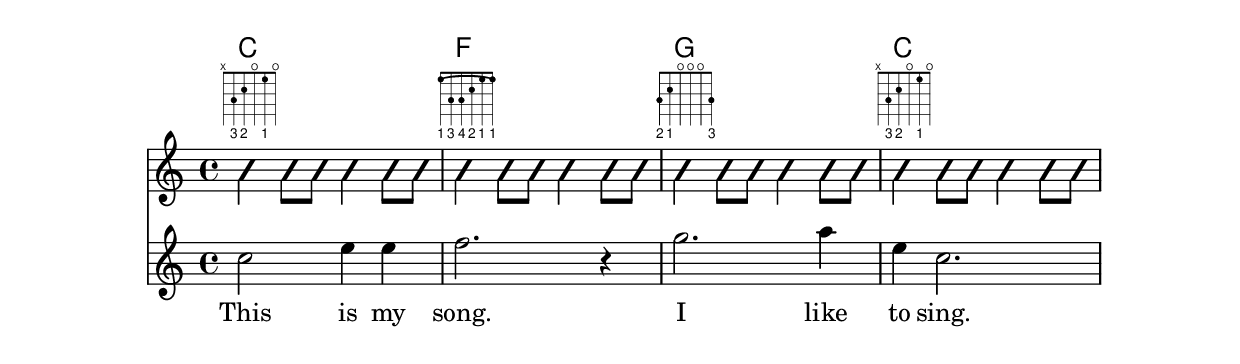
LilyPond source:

%% Do not edit this file; it is automatically
%% generated from LSR http://lsr.dsi.unimi.it
%% This file is in the public domain.
\version "2.13.39"

\header {
  lsrtags = "rhythms, fretted-strings"

%% Translation of GIT committish: 5160eccb26cee0bfd802d844233e4a8d795a1e94
  texidoces = "
Para la música de guitarra, es posible mostrar los ritmos de rasgueo,
además de las notas de la melodía, acordes y diagramas de posiciones.

"
  doctitlees = "Ritmos rasgueados de guitarra"


%% Translation of GIT committish: 0a868be38a775ecb1ef935b079000cebbc64de40
  texidocde = "
In Gitarrennotation kann neben Melodie, Akkordbezeichnungen und
Bunddiagrammen auch der Schlagrhythmus angegeben werden.

"
  doctitlede = "Schlagrhythmus für Gitarren"



%% Translation of GIT committish: 015b8e65e5e9a74cea1618b597402b5b74f89b89
  texidocfr = "
En matière de notation pour guitare, il arrive que soient indiqués les
@qq{coups de gratte} en plus de la mélodie, grilles d'accords et
diagrammes de tablature.

"
  doctitlefr = "Rythmique et guitare"

  texidoc = "
For guitar music, it is possible to show strum rhythms, along with
melody notes, chord names and fret diagrams.

"
  doctitle = "Guitar strum rhythms"
} % begin verbatim

\include "predefined-guitar-fretboards.ly"
<<
  \new ChordNames {
    \chordmode {
      c1 | f | g | c
    }
  }
  \new FretBoards {
    \chordmode {
      c1 | f | g | c
    }
  }
  \new Voice \with {
    \consists "Pitch_squash_engraver"
  } {
    \relative c'' {
      \improvisationOn
      c4 c8 c c4 c8 c
      f4 f8 f f4 f8 f
      g4 g8 g g4 g8 g
      c4 c8 c c4 c8 c
    }
  }
  \new Voice = "melody" {
    \relative c'' {
      c2 e4 e4
      f2. r4
      g2. a4
      e4 c2.
    }
  }
  \new Lyrics {
    \lyricsto "melody" {
      This is my song.
      I like to sing.
    }
  }
>>

